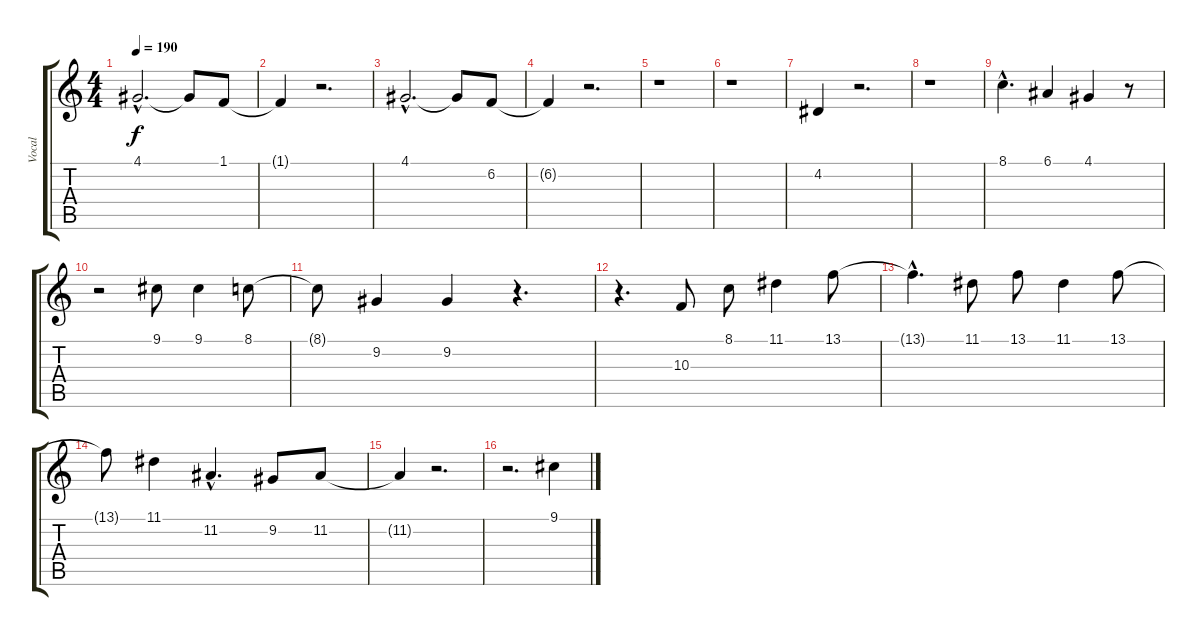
\track ("Vocal" "Vocal") {instrument tenorsax}
\staff {score tabs}
\tuning (E4 B3 G3 D3 A2 E2) {hide}
\ts (4 4)
\tempo 190
\clef g2
\ks c
4.1{hac}.2{d dy f} 4.1{t}.8 1.1.8 |
1.1{t}.4 r.2{d} |
4.1{hac}.2{d} 4.1{t}.8 6.2.8 |
6.2{t}.4 r.2{d} |
r.1 |
r.1 |
4.2.4 r.2{d} |
r.1 |
8.1{hac}.4{d} 6.1.4 4.1.4 r.8 |
r.2 9.1.8 9.1.4 8.1.8 |
8.1{t}.8 9.2.4 9.2.4 r.4{d} |
r.4{d} 10.3.8 8.1.8 11.1.4 13.1.8 |
13.1{hac t}.4{d} 11.1.8 13.1.8 11.1.4 13.1.8 |
13.1{t}.8 11.1.4 11.2{hac}.4{d} 9.2.8 11.2.8 |
11.2{t}.4 r.2{d} |
r.2{d} 9.1.4
